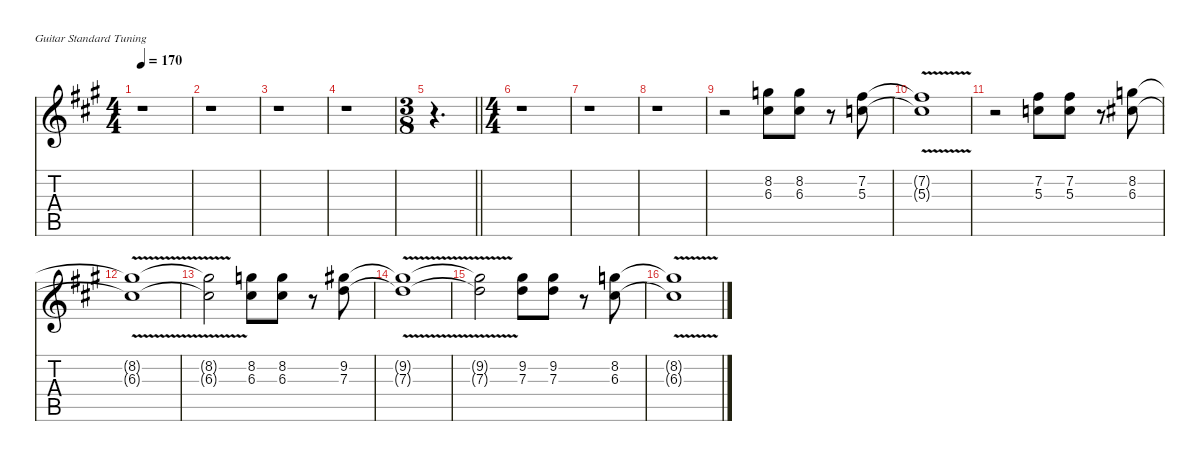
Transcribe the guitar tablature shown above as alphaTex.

\defaultSystemsLayout 4
\hideDynamics
\bracketExtendMode nobrackets
\singleTrackTrackNamePolicy hidden
\multiTrackTrackNamePolicy hidden
\firstSystemTrackNameMode fullname
\firstSystemTrackNameOrientation horizontal
\otherSystemsTrackNameOrientation horizontal
\track ("Guitar 2" "dist.guit.") {defaultSystemsLayout 12 instrument distortionguitar}
\staff {score tabs}
\tuning (E4 B3 G3 D3 A2 E2)
\ts (4 4)
\beaming (8 2 2 2 2)
\tempo 170
\clef g2
\ks a
r.1{dy f instrument distortionguitar beam Down} |
r.1{beam Down} |
r.1{beam Down} |
r.1{beam Down} |
\ts (3 8)
\beaming (8 3)
\barLineRight lightlight
r.4{d beam Down} |
\ts (4 4)
\beaming (8 2 2 2 2)
r.1{beam Down} |
r.1{beam Down} |
r.1{beam Down} |
r.2{beam Down} (8.2{acc forcenatural} 6.3{acc #}).8{beam Down} (8.2{acc forcenatural} 6.3{acc #}).8{beam Down} r.8{beam Down} (7.2{acc #} 5.3{acc forcenatural}).8{beam Down} |
(7.2{v t acc #} 5.3{v t acc forcenatural}).1{beam Down} |
r.2{beam Down} (7.2{acc #} 5.3{acc forcenatural}).8{beam Down} (7.2{acc #} 5.3{acc forcenatural}).8{beam Down} r.8{beam Down} (8.2{acc forcenatural} 6.3{acc #}).8{beam Down} |
(8.2{v t acc forcenatural} 6.3{v t acc #}).1{beam Down} |
(8.2{v t acc forcenatural} 6.3{v t acc #}).2{beam Down} (8.2{acc forcenatural} 6.3{acc #}).8{beam Down} (8.2{acc forcenatural} 6.3{acc #}).8{beam Down} r.8{beam Down} (9.2{acc #} 7.3{acc forcenatural}).8{beam Down} |
(9.2{v t acc #} 7.3{v t acc forcenatural}).1{beam Down} |
(9.2{v t acc #} 7.3{v t acc forcenatural}).2{beam Down} (9.2{acc #} 7.3{acc forcenatural}).8{beam Down} (9.2{acc #} 7.3{acc forcenatural}).8{beam Down} r.8{beam Down} (8.2{acc forcenatural} 6.3{acc #}).8{beam Down} |
(8.2{v t acc forcenatural} 6.3{v t acc #}).1{beam Down}
